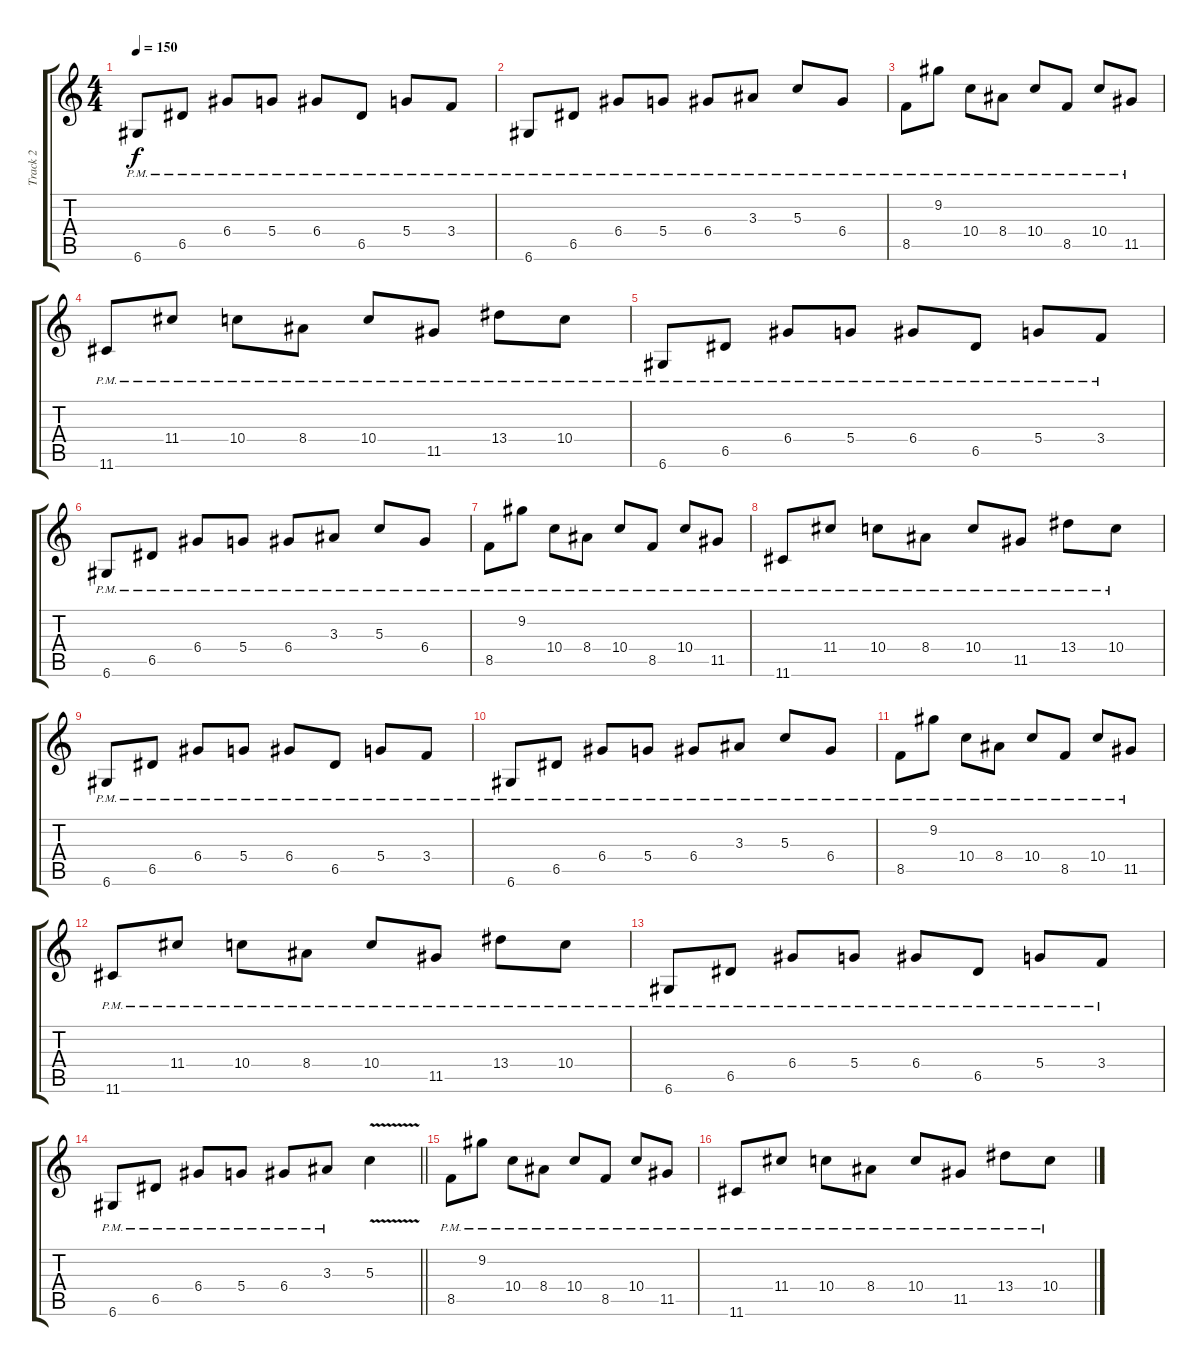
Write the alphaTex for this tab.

\track ("Track 2" "Track 2") {instrument overdrivenguitar}
\staff {score tabs}
\tuning (E4 B3 G3 D3 A2 D2) {hide}
\ts (4 4)
\tempo 150
\clef g2
\ks c
6.6{pm}.8{dy f} 6.5{pm}.8 6.4{pm}.8 5.4{pm}.8 6.4{pm}.8 6.5{pm}.8 5.4{pm}.8 3.4{pm}.8 |
6.6{pm}.8 6.5{pm}.8 6.4{pm}.8 5.4{pm}.8 6.4{pm}.8 3.3{pm}.8 5.3{pm}.8 6.4{pm}.8 |
8.5{pm}.8{instrument distortionguitar} 9.2{pm}.8 10.4{pm}.8 8.4{pm}.8 10.4{pm}.8 8.5{pm}.8 10.4{pm}.8 11.5{pm}.8 |
11.6{pm}.8 11.4{pm}.8 10.4{pm}.8 8.4{pm}.8 10.4{pm}.8 11.5{pm}.8 13.4{pm}.8 10.4{pm}.8 |
6.6{pm}.8 6.5{pm}.8 6.4{pm}.8 5.4{pm}.8 6.4{pm}.8 6.5{pm}.8 5.4{pm}.8 3.4{pm}.8 |
6.6{pm}.8 6.5{pm}.8 6.4{pm}.8 5.4{pm}.8 6.4{pm}.8 3.3{pm}.8 5.3{pm}.8 6.4{pm}.8 |
8.5{pm}.8{instrument distortionguitar} 9.2{pm}.8 10.4{pm}.8 8.4{pm}.8 10.4{pm}.8 8.5{pm}.8 10.4{pm}.8 11.5{pm}.8 |
11.6{pm}.8 11.4{pm}.8 10.4{pm}.8 8.4{pm}.8 10.4{pm}.8 11.5{pm}.8 13.4{pm}.8 10.4{pm}.8 |
6.6{pm}.8 6.5{pm}.8 6.4{pm}.8 5.4{pm}.8 6.4{pm}.8 6.5{pm}.8 5.4{pm}.8 3.4{pm}.8 |
6.6{pm}.8 6.5{pm}.8 6.4{pm}.8 5.4{pm}.8 6.4{pm}.8 3.3{pm}.8 5.3{pm}.8 6.4{pm}.8 |
8.5{pm}.8{instrument distortionguitar} 9.2{pm}.8 10.4{pm}.8 8.4{pm}.8 10.4{pm}.8 8.5{pm}.8 10.4{pm}.8 11.5{pm}.8 |
11.6{pm}.8 11.4{pm}.8 10.4{pm}.8 8.4{pm}.8 10.4{pm}.8 11.5{pm}.8 13.4{pm}.8 10.4{pm}.8 |
6.6{pm}.8 6.5{pm}.8 6.4{pm}.8 5.4{pm}.8 6.4{pm}.8 6.5{pm}.8 5.4{pm}.8 3.4{pm}.8 |
\barLineRight lightlight
6.6{pm}.8 6.5{pm}.8 6.4{pm}.8 5.4{pm}.8 6.4{pm}.8 3.3{pm}.8 5.3{v}.4 |
8.5{pm}.8{instrument distortionguitar} 9.2{pm}.8 10.4{pm}.8 8.4{pm}.8 10.4{pm}.8 8.5{pm}.8 10.4{pm}.8 11.5{pm}.8 |
11.6{pm}.8 11.4{pm}.8 10.4{pm}.8 8.4{pm}.8 10.4{pm}.8 11.5{pm}.8 13.4{pm}.8 10.4{pm}.8
